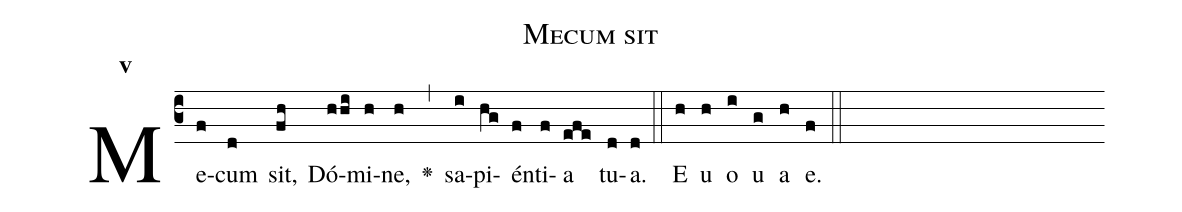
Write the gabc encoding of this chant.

name:Mecum sit;
office-part:Antiphona;
mode:5;
%%
initial-style: 1;
name: Mecum sit;
book: Antiphonae & Responsoria/Tomus III, p. 87;
occasion: Psalterium Hebdomada III Sabbato;
office-part: Laudes Ant 2;
user-notes: ;
commentary: ;
annotation: 5a;
centering-scheme: english;
fontsize: 12;
font: OFLSortsMillGoudy;
height: 11;
width: 4.5;
%%
(c3)Me(f)cum(d) sit,(fh) Dó(hhi)mi(h)ne,(h) <v>\greheightstar</v>(,) sa(i)pi(hg)én(f)ti(f)a(efe) tu(d)a.(d) (::)
E(h) u(h) o(i) u(g) a(h) e.(f) (::)
